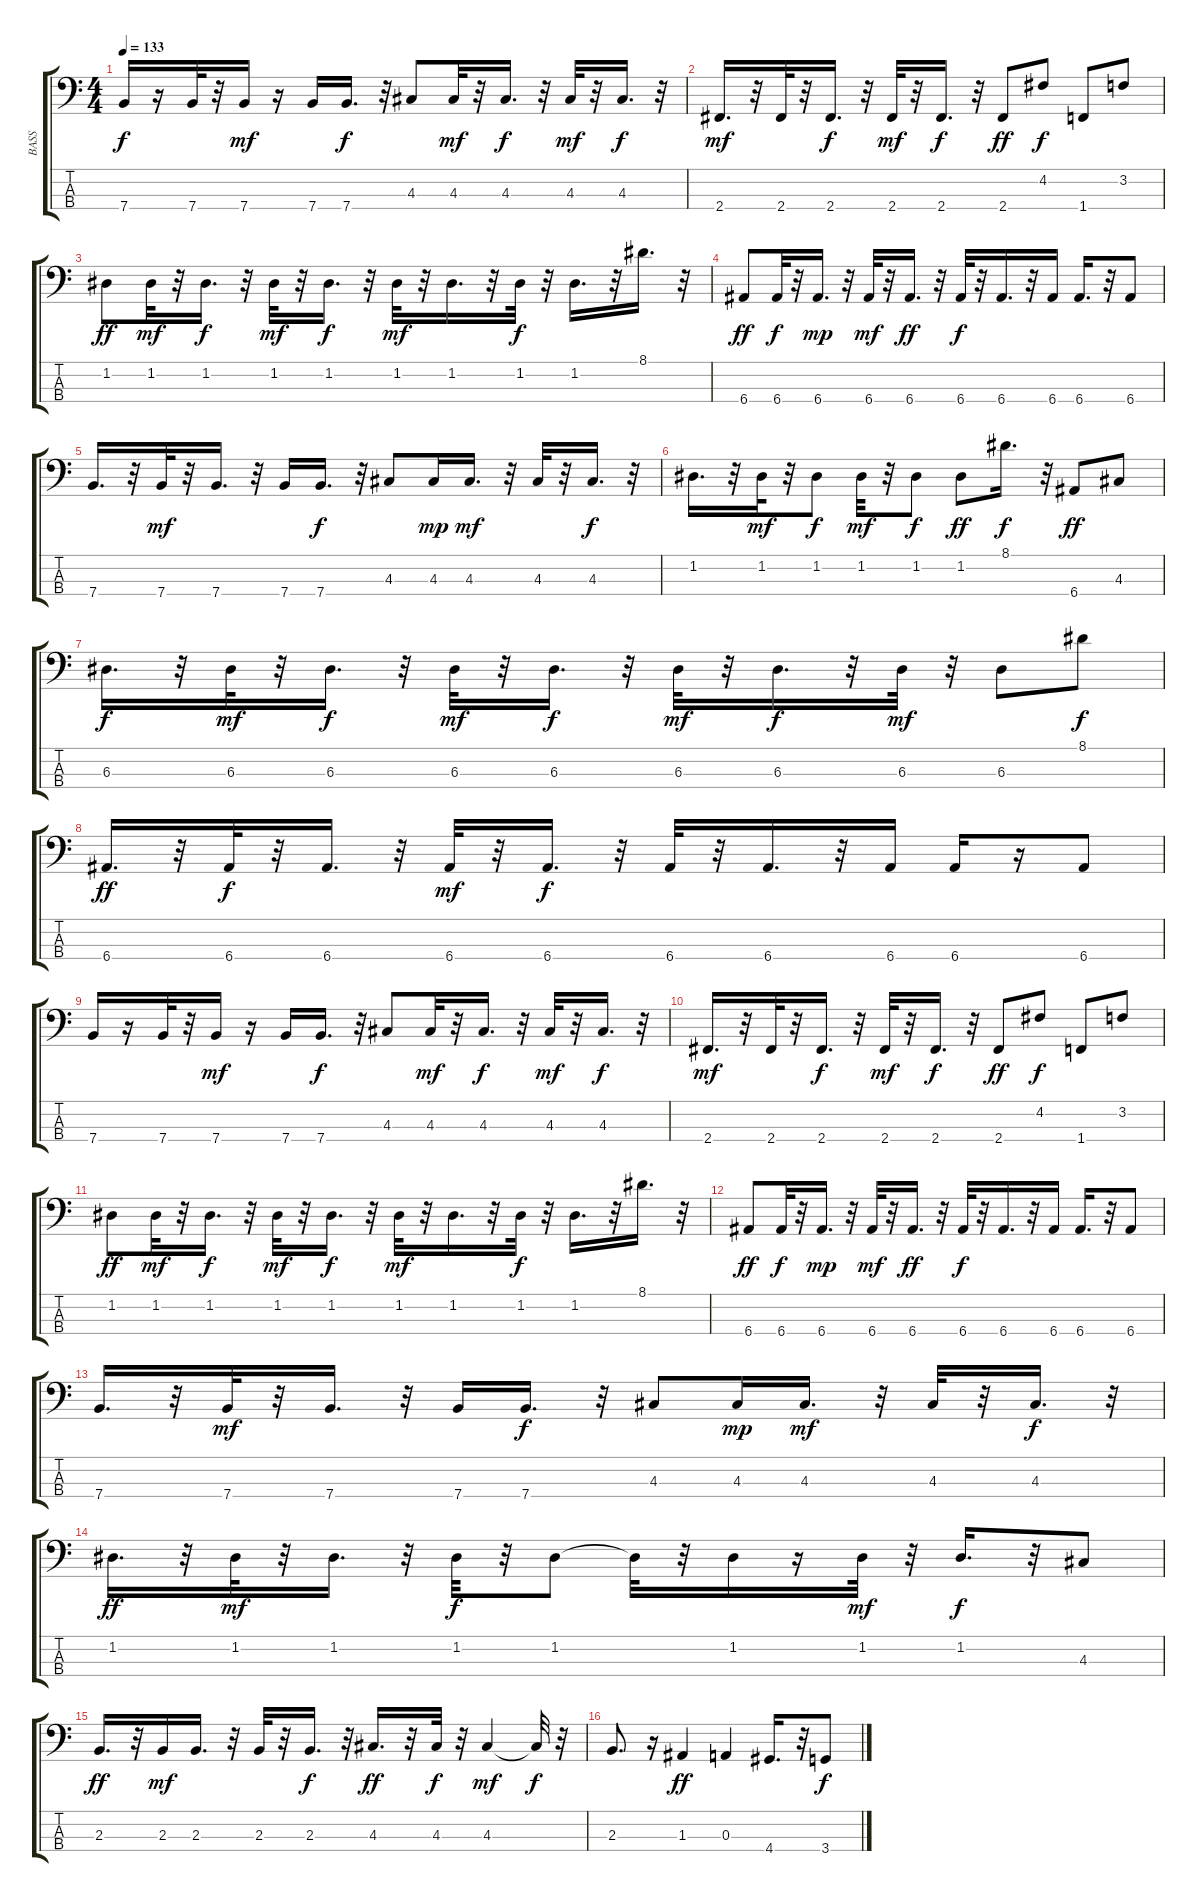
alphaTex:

\track ("BASS                                " "BASS      ") {instrument synthbass2}
\staff {score tabs}
\tuning (G2 D2 A1 E1) {hide}
\ts (4 4)
\tempo 133
\clef f4
\ks c
7.4.16{dy f} r.16 7.4.32 r.32 7.4.16{dy mf} r.16 7.4.16 7.4.16{d dy f} r.32 4.3.8 4.3.32{dy mf} r.32 4.3.16{d dy f} r.32 4.3.32{dy mf} r.32 4.3.16{d dy f} r.32 |
2.4.16{d dy mf} r.32 2.4.32 r.32 2.4.16{d dy f} r.32 2.4.32{dy mf} r.32 2.4.16{d dy f} r.32 2.4.8{dy ff} 4.2.8{dy f} 1.4.8 3.2.8 |
1.2.8{dy ff} 1.2.32{dy mf} r.32 1.2.16{d dy f} r.32 1.2.32{dy mf} r.32 1.2.16{d dy f} r.32 1.2.32{dy mf} r.32 1.2.16{d} r.32 1.2.32{dy f} r.32 1.2.16{d} r.32 8.1.16{d} r.32 |
6.4.8{dy ff} 6.4.32{dy f} r.32 6.4.16{d dy mp} r.32 6.4.32{dy mf} r.32 6.4.16{d dy ff} r.32 6.4.32{dy f} r.32 6.4.16{d} r.32 6.4.16 6.4.16{d} r.32 6.4.8 |
7.4.16{d} r.32 7.4.32{dy mf} r.32 7.4.16{d} r.32 7.4.16 7.4.16{d dy f} r.32 4.3.8 4.3.16{dy mp} 4.3.16{d dy mf} r.32 4.3.32 r.32 4.3.16{d dy f} r.32 |
1.2.16{d} r.32 1.2.32{dy mf} r.32 1.2.8{dy f} 1.2.32{dy mf} r.32 1.2.8{dy f} 1.2.8{dy ff} 8.1.16{d dy f} r.32 6.4.8{dy ff} 4.3.8 |
6.3.16{d dy f} r.32 6.3.32{dy mf} r.32 6.3.16{d dy f} r.32 6.3.32{dy mf} r.32 6.3.16{d dy f} r.32 6.3.32{dy mf} r.32 6.3.16{d dy f} r.32 6.3.32{dy mf} r.32 6.3.8 8.1.8{dy f} |
6.4.16{d dy ff} r.32 6.4.32{dy f} r.32 6.4.16{d} r.32 6.4.32{dy mf} r.32 6.4.16{d dy f} r.32 6.4.32 r.32 6.4.16{d} r.32 6.4.16 6.4.16 r.16 6.4.8 |
7.4.16 r.16 7.4.32 r.32 7.4.16{dy mf} r.16 7.4.16 7.4.16{d dy f} r.32 4.3.8 4.3.32{dy mf} r.32 4.3.16{d dy f} r.32 4.3.32{dy mf} r.32 4.3.16{d dy f} r.32 |
2.4.16{d dy mf} r.32 2.4.32 r.32 2.4.16{d dy f} r.32 2.4.32{dy mf} r.32 2.4.16{d dy f} r.32 2.4.8{dy ff} 4.2.8{dy f} 1.4.8 3.2.8 |
1.2.8{dy ff} 1.2.32{dy mf} r.32 1.2.16{d dy f} r.32 1.2.32{dy mf} r.32 1.2.16{d dy f} r.32 1.2.32{dy mf} r.32 1.2.16{d} r.32 1.2.32{dy f} r.32 1.2.16{d} r.32 8.1.16{d} r.32 |
6.4.8{dy ff} 6.4.32{dy f} r.32 6.4.16{d dy mp} r.32 6.4.32{dy mf} r.32 6.4.16{d dy ff} r.32 6.4.32{dy f} r.32 6.4.16{d} r.32 6.4.16 6.4.16{d} r.32 6.4.8 |
7.4.16{d} r.32 7.4.32{dy mf} r.32 7.4.16{d} r.32 7.4.16 7.4.16{d dy f} r.32 4.3.8 4.3.16{dy mp} 4.3.16{d dy mf} r.32 4.3.32 r.32 4.3.16{d dy f} r.32 |
1.2.16{d dy ff} r.32 1.2.32{dy mf} r.32 1.2.16{d} r.32 1.2.32{dy f} r.32 1.2.8 1.2{t}.32 r.32 1.2.16 r.16 1.2.32{dy mf} r.32 1.2.16{d dy f} r.32 4.3.8 |
2.3.16{d dy ff} r.32 2.3.16{dy mf} 2.3.16{d} r.32 2.3.32 r.32 2.3.16{d dy f} r.32 4.3.16{d dy ff} r.32 4.3.32{dy f} r.32 4.3.4{dy mf} 4.3{t}.32{dy f} r.32 |
2.3.8{d} r.16 1.3.4{dy ff} 0.3.4 4.4.16{d} r.32 3.4.8{dy f}
